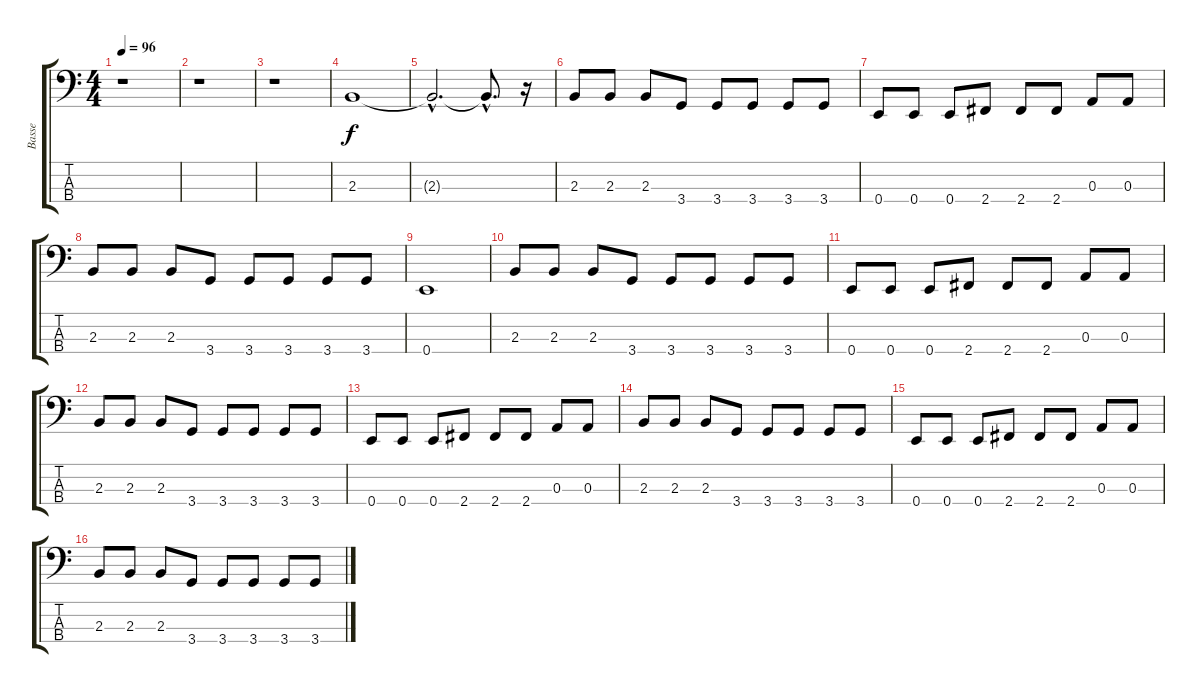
\track ("Basse" "Basse") {instrument slapbass2}
\staff {score tabs}
\tuning (G2 D2 A1 E1) {hide}
\ts (4 4)
\tempo 96
\clef f4
\ks c
r.1{dy f instrument slapbass2} |
r.1 |
r.1 |
2.3.1 |
2.3{hac t}.2{d} 2.3{hac t}.8{d} r.16 |
2.3.8 2.3.8 2.3.8 3.4.8 3.4.8 3.4.8 3.4.8 3.4.8 |
0.4.8 0.4.8 0.4.8 2.4.8 2.4.8 2.4.8 0.3.8 0.3.8 |
2.3.8 2.3.8 2.3.8 3.4.8 3.4.8 3.4.8 3.4.8 3.4.8 |
0.4.1 |
2.3.8 2.3.8 2.3.8 3.4.8 3.4.8 3.4.8 3.4.8 3.4.8 |
0.4.8 0.4.8 0.4.8 2.4.8 2.4.8 2.4.8 0.3.8 0.3.8 |
2.3.8 2.3.8 2.3.8 3.4.8 3.4.8 3.4.8 3.4.8 3.4.8 |
0.4.8 0.4.8 0.4.8 2.4.8 2.4.8 2.4.8 0.3.8 0.3.8 |
2.3.8 2.3.8 2.3.8 3.4.8 3.4.8 3.4.8 3.4.8 3.4.8 |
0.4.8 0.4.8 0.4.8 2.4.8 2.4.8 2.4.8 0.3.8 0.3.8 |
2.3.8 2.3.8 2.3.8 3.4.8 3.4.8 3.4.8 3.4.8 3.4.8
